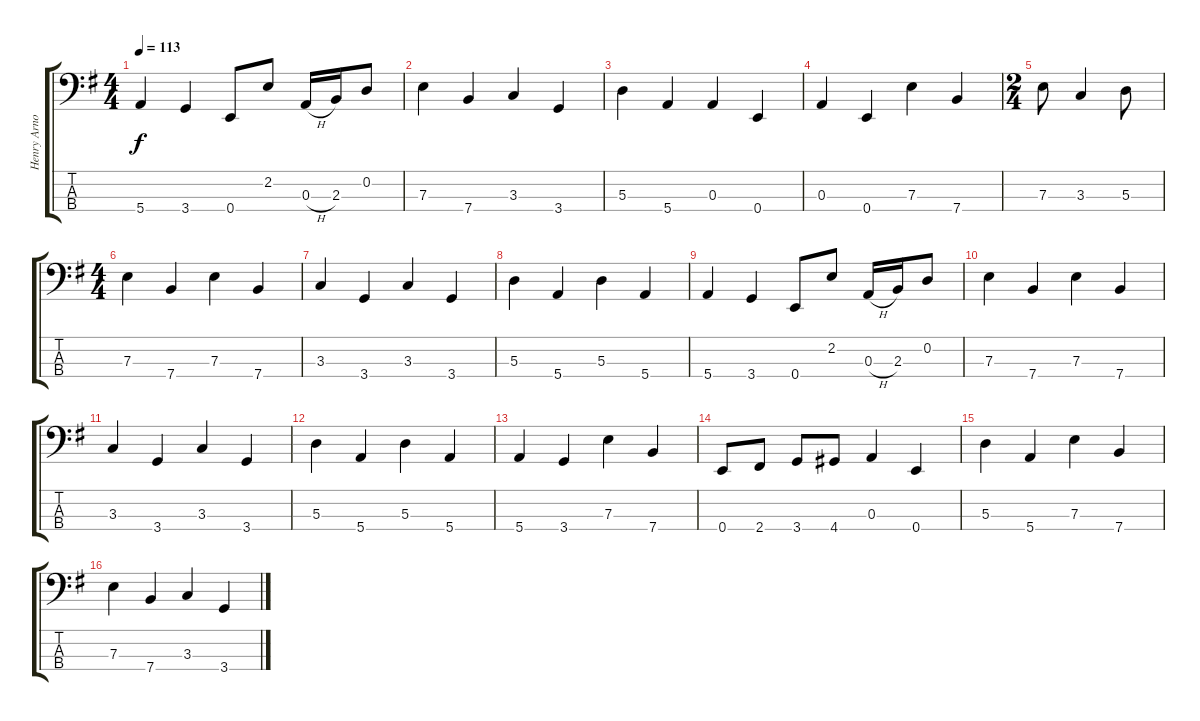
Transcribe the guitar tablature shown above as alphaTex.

\track ("Henry Arnold Dalton Bass" "Henry Arno") {instrument electricbassfinger}
\staff {score tabs}
\tuning (G2 D2 A1 E1) {hide}
\ts (4 4)
\tempo 113
\clef f4
\ks eminor
5.4.4{dy f} 3.4.4 0.4.8 2.2.8 0.3{h}.16 2.3.16 0.2.8 |
7.3.4 7.4.4 3.3.4 3.4.4 |
5.3.4 5.4.4 0.3.4 0.4.4 |
0.3.4 0.4.4 7.3.4 7.4.4 |
\ts (2 4)
7.3.8 3.3.4 5.3.8 |
\ts (4 4)
7.3.4 7.4.4 7.3.4 7.4.4 |
3.3.4 3.4.4 3.3.4 3.4.4 |
5.3.4 5.4.4 5.3.4 5.4.4 |
5.4.4 3.4.4 0.4.8 2.2.8 0.3{h}.16 2.3.16 0.2.8 |
7.3.4 7.4.4 7.3.4 7.4.4 |
3.3.4 3.4.4 3.3.4 3.4.4 |
5.3.4 5.4.4 5.3.4 5.4.4 |
5.4.4 3.4.4 7.3.4 7.4.4 |
0.4.8 2.4.8 3.4.8 4.4.8 0.3.4 0.4.4 |
5.3.4 5.4.4 7.3.4 7.4.4 |
7.3.4 7.4.4 3.3.4 3.4.4
